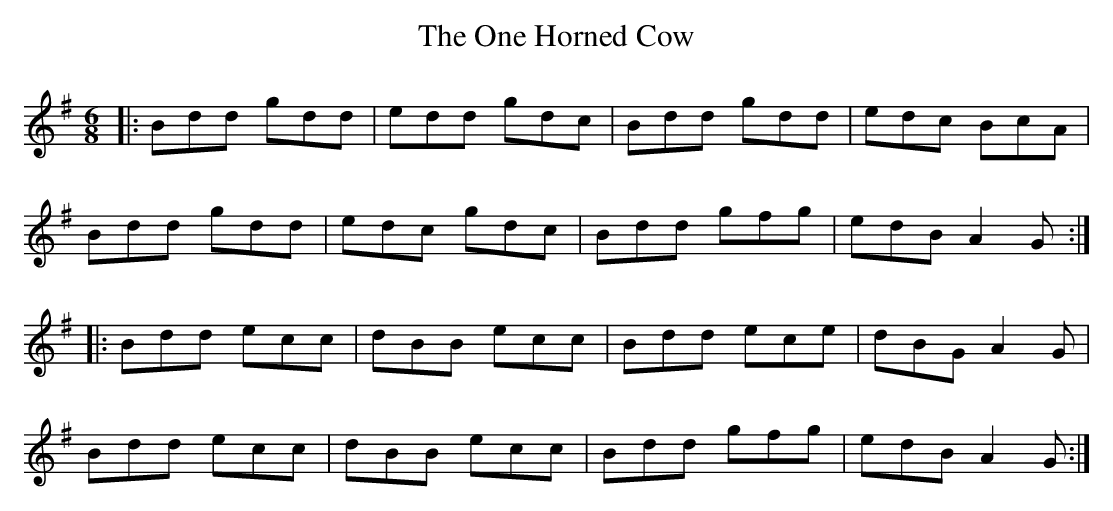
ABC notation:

X:1
T: The One Horned Cow
M: 6/8
L: 1/8
K: Gmaj
|:Bdd gdd|edd gdc|Bdd gdd|edc BcA|
Bdd gdd|edc gdc|Bdd gfg|edB A2G:|
|: Bdd ecc|dBB ecc|Bdd ece|dBG A2G|
Bdd ecc|dBB ecc|Bdd gfg|edB A2G:|
